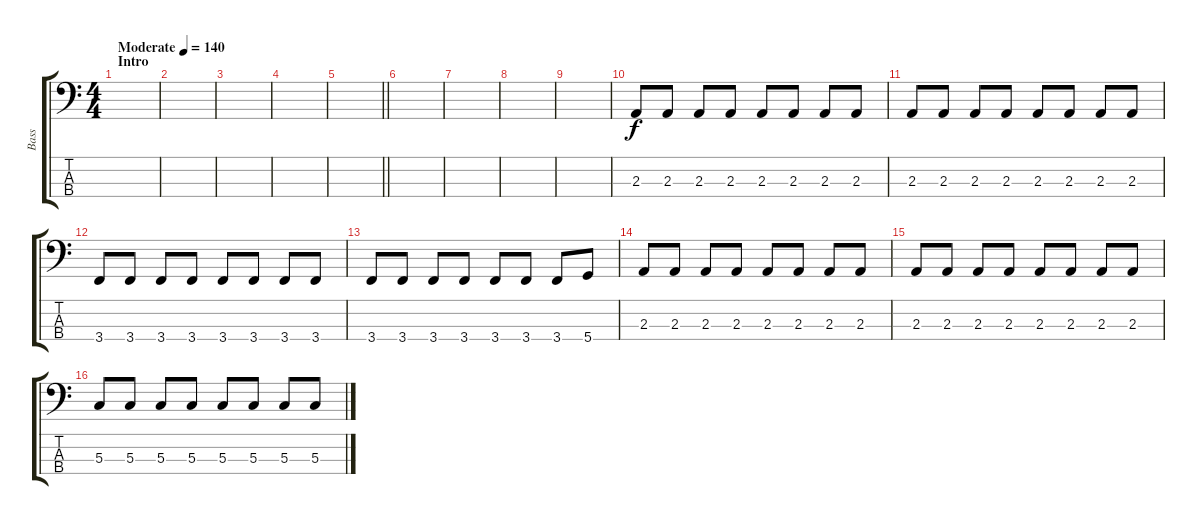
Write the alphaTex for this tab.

\track ("Bass" "Bass") {instrument electricbassfinger}
\staff {score tabs}
\tuning (F2 C2 G1 D1) {hide}
\ts (4 4)
\section ("" "Intro")
\tempo (140 "Moderate")
\clef f4
\ks c
|
|
|
|
\barLineRight lightlight
|
|
|
|
|
2.3.8 2.3.8 2.3.8 2.3.8 2.3.8 2.3.8 2.3.8 2.3.8 |
2.3.8 2.3.8 2.3.8 2.3.8 2.3.8 2.3.8 2.3.8 2.3.8 |
3.4.8 3.4.8 3.4.8 3.4.8 3.4.8 3.4.8 3.4.8 3.4.8 |
3.4.8 3.4.8 3.4.8 3.4.8 3.4.8 3.4.8 3.4.8 5.4.8 |
2.3.8 2.3.8 2.3.8 2.3.8 2.3.8 2.3.8 2.3.8 2.3.8 |
2.3.8 2.3.8 2.3.8 2.3.8 2.3.8 2.3.8 2.3.8 2.3.8 |
5.3.8 5.3.8 5.3.8 5.3.8 5.3.8 5.3.8 5.3.8 5.3.8
